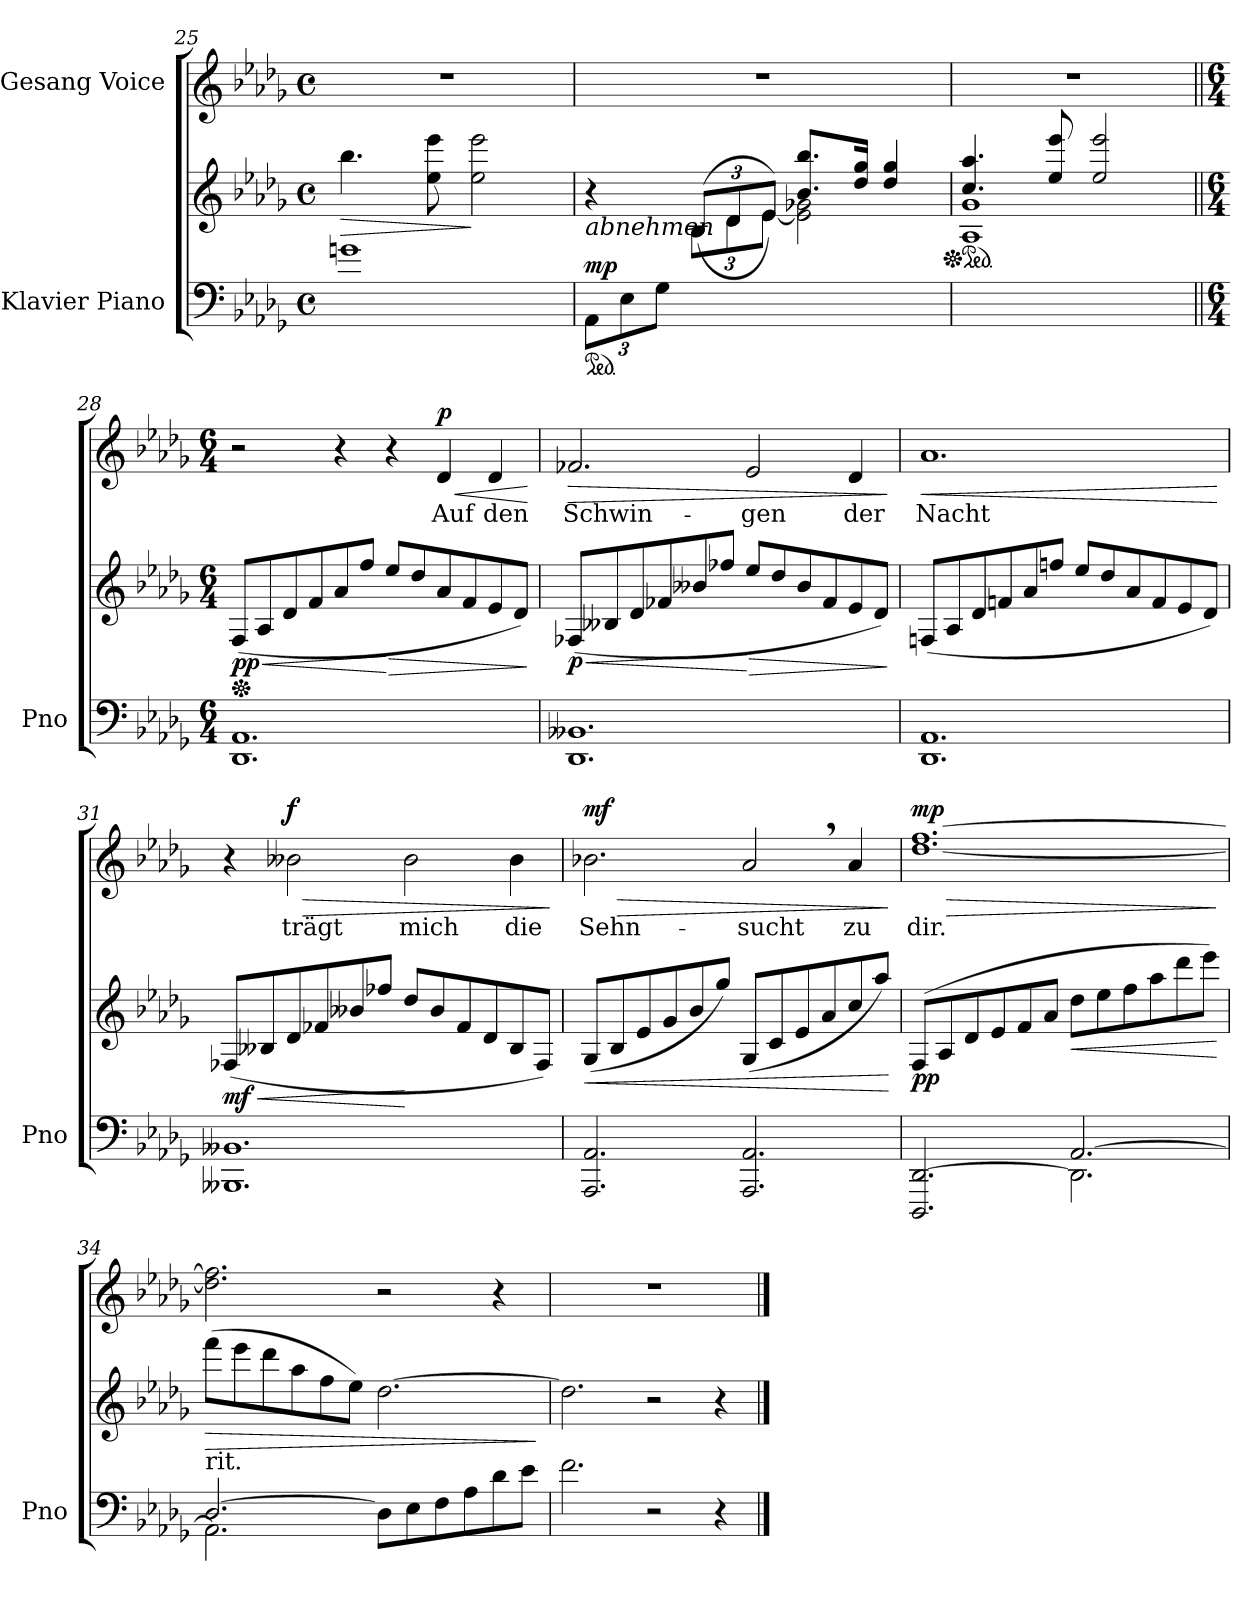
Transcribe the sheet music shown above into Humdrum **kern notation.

**kern	**kern	**dynam	**kern	**text	**dynam
*part2	*part2	*part2	*part1	*part1	*part1
*staff3	*staff2	*staff2/3	*staff1	*staff1	*staff1
*I"Klavier Piano	*	*	*I"Gesang Voice	*	*
*I'Pno	*	*	*	*	*
*clefF4	*clefG2	*	*clefG2	*	*
*k[b-e-a-d-g-]	*k[b-e-a-d-g-]	*	*k[b-e-a-d-g-]	*	*
*M4/4	*M4/4	*	*M4/4	*	*
*met(c)	*met(c)	*	*met(c)	*	*
=25	=25	=25	=25	=25	=25
!	!	!LO:HP:b	!	!	!
1gn	4.bb-\	>	1r	.	.
.	8ee-\ 8eee-\	.	.	.	.
.	2ee-\ 2eee-\	]	.	.	.
=26	=26	=26	=26	=26	=26
*ped	*	*	*	*	*
*Xbrackettup	*	*	*	*	*
*	*^	*	*	*	*
!	!LO:TX:b:i:t=abnehmen	!	!	!	!	!
!	!	!	!LO:DY:a=2	!	!	!
12AA-\L	4r	4ryy	mp	1r	.	.
12E-\	.	.	.	.	.	.
12G-\J	.	.	.	.	.	.
*	*Xbrackettup	*	*	*	*	*
2.ryy	(<(>12B-/L	12B-\L	.	.	.	.
.	12d-/	12d-\	.	.	.	.
.	12e-/J))	[12e-\J	.	.	.	.
.	8.b-/ 8.bb-/L	2e-\] 2g-X\	.	.	.	.
.	16dd-/ 16gg-/Jk	.	.	.	.	.
.	4dd-/ 4gg-/	.	.	.	.	.
!!LO:LB:g=z
=27	=27	=27	=27	=27	=27	=27
*	*Xped	*	*	*	*	*
*	*ped	*	*	*	*	*
1ryy	4.cc/ 4.aa-/	1A- 1g-	.	1r	.	.
.	8ee-/ 8eee-/	.	.	.	.	.
.	2ee-/ 2eee-/	.	.	.	.	.
*	*v	*v	*	*	*	*
=28||	=28||	=28||	=28||	=28||	=28||
*M6/4	*M6/4	*	*M6/4	*	*
*	*Xped	*	*	*	*
*	*	*	*MM92	*	*
!	!	!LO:HP:b	!	!	!
!	!	!LO:DY:n=1:b	!	!	!
1.DD- 1.AA-	(>8F/L	< pp	2r	.	.
.	8A-/	.	.	.	.
.	8d-/	.	.	.	.
.	8f/	.	.	.	.
.	8a-/	.	4r	.	.
.	8ff/J	.	.	.	.
!	!	!LO:HP:n=1:b	!	!	!
.	8ee-/L	[ >	4r	.	.
.	8dd-/	.	.	.	.
!	!	!	!	!LO:LY:b	!LO:HP:b
!	!	!	!	!	!LO:DY:n=1:a
.	8a-/	.	4d-/	Auf	< p
.	8f/	.	.	.	.
!	!	!	!	!LO:LY:b	!
.	8e-/	.	4d-/	den	.
.	8d-/J)	.	.	.	.
.	.	]	.	.	[
=29	=29	=29	=29	=29	=29
!	!	!LO:HP:b	!	!LO:LY:b	!LO:HP:b
!	!	!LO:DY:n=1:b	!	!	!
1.DD- 1.BB--X	(>8F-X/L	< p	2.f-X/	Schwin-	>
.	8B--X/	.	.	.	.
.	8d-/	.	.	.	.
.	8f-X/	.	.	.	.
.	8b--X/	.	.	.	.
.	8ff-X/J	.	.	.	.
!	!	!LO:HP:n=1:b	!	!LO:LY:b	!
.	8ee-/L	[ >	2e-/	-gen	.
.	8dd-/	.	.	.	.
.	8b--/	.	.	.	.
.	8f-/	.	.	.	.
!	!	!	!	!LO:LY:b	!
.	8e-/	.	4d-/	der	.
.	8d-/J)	.	.	.	.
.	.	]	.	.	]
!!LO:LB:g=z
=30	=30	=30	=30	=30	=30
!	!	!	!	!LO:LY:b	!LO:HP:b
1.DD- 1.AA-	(>8Fn/L	.	1.a-	Nacht	<
.	8A-/	.	.	.	.
.	8d-/	.	.	.	.
.	8fn/	.	.	.	.
.	8a-/	.	.	.	.
.	8ffn/J	.	.	.	.
.	8ee-/L	.	.	.	.
.	8dd-/	.	.	.	.
.	8a-/	.	.	.	.
.	8f/	.	.	.	.
.	8e-/	.	.	.	.
.	8d-/J)	.	.	.	.
.	.	.	.	.	[
=31	=31	=31	=31	=31	=31
!	!	!LO:HP:b	!	!	!
!	!	!LO:DY:n=1:b	!	!	!
1.BBB--X 1.BB--X	(>8F-X/L	< mf	4r	.	.
.	8B--X/	.	.	.	.
!	!	!	!	!LO:LY:b	!LO:HP:b
!	!	!	!	!	!LO:DY:n=1:a
.	8d-/	.	2b--X\	trägt	> f
.	8f-X/	.	.	.	.
.	8b--X/	.	.	.	.
.	8ff-X/J	.	.	.	.
!	!	!	!	!LO:LY:b	!
.	8dd-/L	[	2b--\	mich	.
.	8b--/	.	.	.	.
.	8f-/	.	.	.	.
.	8d-/	.	.	.	.
!	!	!	!	!LO:LY:b	!
.	8B--/	.	4b--\	die	.
.	8F-/J)	.	.	.	.
.	.	.	.	.	]
=32	=32	=32	=32	=32	=32
!	!	!LO:HP:b	!	!LO:LY:b	!LO:HP:b
!	!	!	!	!	!LO:DY:n=1:a
2.AAA-/ 2.AA-/	(>8G-/L	<	2.b-X\	Sehn-	> mf
.	8B-/	.	.	.	.
.	8e-/	.	.	.	.
.	8g-/	.	.	.	.
.	8b-/	.	.	.	.
.	8gg-/J)	.	.	.	.
!	!	!	!	!LO:LY:b	!
2.AAA-/ 2.AA-/	(>8G-/L	.	2a-,/	-sucht	.
.	8c/	.	.	.	.
.	8e-/	.	.	.	.
.	8a-/	.	.	.	.
!	!	!	!	!LO:LY:b	!
.	8cc/	.	4a-/	zu	.
.	8aa-/J)	.	.	.	.
.	.	[	.	.	]
!!LO:LB:g=z
=33	=33	=33	=33	=33	=33
*^	*	*	*	*	*
!	!	!	!LO:DY:b	!	!LO:LY:b	!LO:HP:b
!	!	!	!	!	!	!LO:DY:n=1:a
2.DDD-/ [2.DD-/	2.ryy	(>8F/L	pp	[1.dd- [1.ff	dir.	> mp
.	.	8A-/	.	.	.	.
.	.	8d-/	.	.	.	.
.	.	8e-/	.	.	.	.
.	.	8f/	.	.	.	.
.	.	8a-/J	.	.	.	.
!	!	!	!LO:HP:b	!	!	!
[2.AA-/	2.DD-\]	8dd-\L	<	.	.	.
.	.	8ee-\	.	.	.	.
.	.	8ff\	.	.	.	.
.	.	8aa-\	.	.	.	.
.	.	8ddd-\	.	.	.	.
.	.	8eee-\J)	.	.	.	.
*v	*v	*	*	*	*	*
.	.	[	.	.	]
=34	=34	=34	=34	=34	=34
*	*	*	*MM88	*	*
*^	*	*	*	*	*
!	!	!LO:TX:b:t=rit.	!	!	!	!
!	!	!	!LO:HP:b	!	!	!
[2.D-/	2.AA-\]	(>8fff\L	>	2.dd-\] 2.ff\]	.	.
.	.	8eee-\	.	.	.	.
.	.	8ddd-\	.	.	.	.
.	.	8aa-\	.	.	.	.
.	.	8ff\	.	.	.	.
.	.	8ee-\J)	.	.	.	.
*	*	*	*	*MM80	*	*
8D-\L]	2.ryy	[2.dd-\	.	2r	.	.
8E-\	.	.	.	.	.	.
8F\	.	.	.	.	.	.
8A-\	.	.	.	.	.	.
*	*	*	*	*MM70	*	*
8d-\	.	.	.	4r	.	.
8e-\J	.	.	.	.	.	.
*v	*v	*	*	*	*	*
.	.	]	.	.	.
=35	=35	=35	=35	=35	=35
2.f\	2.dd-\]	.	1.r	.	.
2r	2r	.	.	.	.
4r	4r	.	.	.	.
==	==	==	==	==	==
*-	*-	*-	*-	*-	*-
